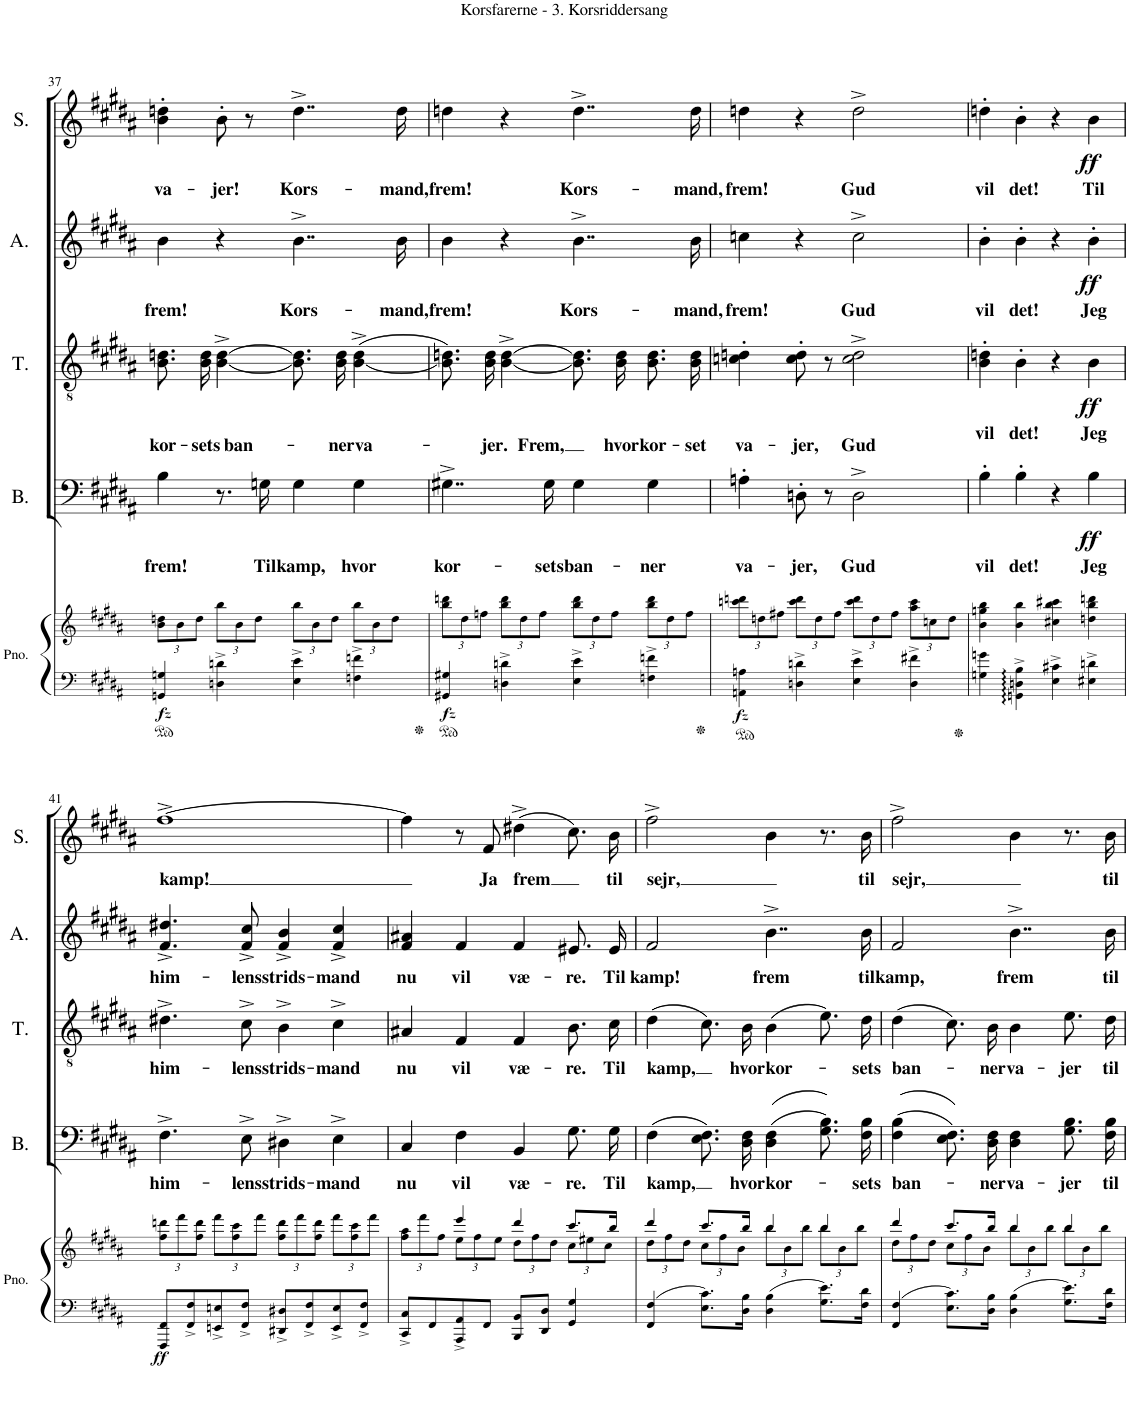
**kern	**kern	**dynam	**kern	**text	**dynam	**kern	**text	**dynam	**kern	**text	**dynam	**kern	**text	**dynam
*part5	*part5	*part5	*part4	*part4	*part4	*part3	*part3	*part3	*part2	*part2	*part2	*part1	*part1	*part1
*staff6	*staff5	*staff5/6	*staff4	*staff4	*staff4	*staff3	*staff3	*staff3	*staff2	*staff2	*staff2	*staff1	*staff1	*staff1
*I"Piano	*	*	*I"Bass	*	*	*I"Tenor	*	*	*I"Alto	*	*	*I"Soprano	*	*
*I'Pno.	*	*	*I'B.	*	*	*I'T.	*	*	*I'A.	*	*	*I'S.	*	*
!!LO:PB:g=z
*clefF4	*clefG2	*	*clefF4	*	*	*clefGv2	*	*	*clefG2	*	*	*clefG2	*	*
*	*	*	*Trd1c2	*	*	*	*	*	*	*	*	*	*	*
*k[f#c#g#d#a#]	*k[f#c#g#d#a#]	*	*k[f#c#g#d#a#]	*	*	*k[f#c#g#d#a#]	*	*	*k[f#c#g#d#a#]	*	*	*k[f#c#g#d#a#]	*	*
*M4/4	*M4/4	*	*M4/4	*	*	*M4/4	*	*	*M4/4	*	*	*M4/4	*	*
*met(c)	*met(c)	*	*met(c)	*	*	*met(c)	*	*	*met(c)	*	*	*met(c)	*	*
*	*Xbrackettup	*	*	*	*	*	*	*	*	*	*	*	*	*
=37	=37	=37	=37	=37	=37	=37	=37	=37	=37	=37	=37	=37	=37	=37
!	!	!LO:DY:b=2	!	!LO:LY:b	!	!	!LO:LY:b	!	!	!LO:LY:b	!	!	!LO:LY:b	!
4GGn/ 4Gn/	12b\ 12ddn\L	fz	4B\	frem!	.	8.B\ 8.dn\L	kor-	.	4b\	frem!	.	4b\' 4ddn\'	va-	.
.	12b\	.	.	.	.	.	.	.	.	.	.	.	.	.
.	12dd\J	.	.	.	.	.	.	.	.	.	.	.	.	.
!	!	!	!	!	!	!	!LO:LY:b	!	!	!	!	!	!	!
.	.	.	.	.	.	16B\ 16d\Jk	-sets	.	.	.	.	.	.	.
!	!	!	!	!	!	!	!LO:LY:b	!	!	!	!	!	!LO:LY:b	!
4Dn\^ 4dn\^	12bb\L	.	8.r	.	.	[4B\^ [4d\^	ban-	.	4r	.	.	8b'\	-jer!	.
.	12b\	.	.	.	.	.	.	.	.	.	.	.	.	.
.	.	.	.	.	.	.	.	.	.	.	.	8r	.	.
.	12dd\J	.	.	.	.	.	.	.	.	.	.	.	.	.
!	!	!	!	!LO:LY:b	!	!	!	!	!	!	!	!	!	!
.	.	.	16Gn\	Til	.	.	.	.	.	.	.	.	.	.
!	!	!	!	!LO:LY:b	!	!	!	!	!	!LO:LY:b	!	!	!LO:LY:b	!
4E\^ 4e\^	12bb\L	.	4G\	kamp,	.	8.B]\ 8.d]\L	.	.	4..b^\	Kors-	.	4..dd^\	Kors-	.
.	12b\	.	.	.	.	.	.	.	.	.	.	.	.	.
.	12dd\J	.	.	.	.	.	.	.	.	.	.	.	.	.
!	!	!	!	!	!	!	!LO:LY:b	!	!	!	!	!	!	!
.	.	.	.	.	.	16B\ 16d\Jk	-ner	.	.	.	.	.	.	.
!	!	!	!	!LO:LY:b	!	!	!LO:LY:b	!	!	!	!	!	!	!
4Fn\^ 4fn\^	12bb\L	.	4G\	hvor	.	([4B\^ 4d\^	va-	.	.	.	.	.	.	.
.	12b\	.	.	.	.	.	.	.	.	.	.	.	.	.
.	12dd\J	.	.	.	.	.	.	.	.	.	.	.	.	.
!	!	!	!	!	!	!	!	!	!	!LO:LY:b	!	!	!LO:LY:b	!
.	.	.	.	.	.	.	.	.	16b\	-mand,	.	16dd\	-mand,	.
=38	=38	=38	=38	=38	=38	=38	=38	=38	=38	=38	=38	=38	=38	=38
!	!	!LO:DY:b=2	!	!LO:LY:b	!	!	!	!	!	!LO:LY:b	!	!	!LO:LY:b	!
4GG#X/ 4G#X/	12bb\ 12dddn\L	fz	4..G#X^\	kor-	.	8.B]\ 8.dn\L)	.	.	4b\	frem!	.	4ddn\	frem!	.
.	12dd#\	.	.	.	.	.	.	.	.	.	.	.	.	.
.	12ffn\J	.	.	.	.	.	.	.	.	.	.	.	.	.
!	!	!	!	!	!	!	!LO:LY:b	!	!	!	!	!	!	!
.	.	.	.	.	.	16B\ 16d\Jk	-jer.	.	.	.	.	.	.	.
!	!	!	!	!	!	!	!LO:LY:b	!	!	!	!	!	!	!
4Dn\^ 4dn\^	12bb\ 12ddd\L	.	.	.	.	[4B\^ [4d\^	Frem,	.	4r	.	.	4r	.	.
.	12dd#\	.	.	.	.	.	.	.	.	.	.	.	.	.
.	12ff\J	.	.	.	.	.	.	.	.	.	.	.	.	.
!	!	!	!	!LO:LY:b	!	!	!	!	!	!	!	!	!	!
.	.	.	16G#\	-sets	.	.	.	.	.	.	.	.	.	.
!	!	!	!	!LO:LY:b	!	!	!	!	!	!LO:LY:b	!	!	!LO:LY:b	!
4E\^ 4e\^	12bb\ 12ddd\L	.	4G#\	ban-	.	8.B]\ 8.d]\L	.	.	4..b^\	Kors-	.	4..dd^\	Kors-	.
.	12dd#\	.	.	.	.	.	.	.	.	.	.	.	.	.
.	12ff\J	.	.	.	.	.	.	.	.	.	.	.	.	.
!	!	!	!	!	!	!	!LO:LY:b	!	!	!	!	!	!	!
.	.	.	.	.	.	16B\ 16d\Jk	hvor	.	.	.	.	.	.	.
!	!	!	!	!LO:LY:b	!	!	!LO:LY:b	!	!	!	!	!	!	!
4Fn\^ 4fn\^	12bb\ 12ddd\L	.	4G#\	-ner	.	8.B\ 8.d\L	kor-	.	.	.	.	.	.	.
.	12dd#\	.	.	.	.	.	.	.	.	.	.	.	.	.
.	12ff\J	.	.	.	.	.	.	.	.	.	.	.	.	.
!	!	!	!	!	!	!	!LO:LY:b	!	!	!LO:LY:b	!	!	!LO:LY:b	!
.	.	.	.	.	.	16B\ 16d\Jk	-set	.	16b\	-mand,	.	16dd\	-mand,	.
=39	=39	=39	=39	=39	=39	=39	=39	=39	=39	=39	=39	=39	=39	=39
!	!	!LO:DY:b=2	!	!LO:LY:b	!	!	!LO:LY:b	!	!	!LO:LY:b	!	!	!LO:LY:b	!
4AAn\ 4An\	12cccn\ 12dddn\L	fz	4An'\	va-	.	4cn\' 4dn\'	va-	.	4ccn\	frem!	.	4ddn\	frem!	.
.	12ddn\	.	.	.	.	.	.	.	.	.	.	.	.	.
.	12ff#X\J	.	.	.	.	.	.	.	.	.	.	.	.	.
!	!	!	!	!LO:LY:b	!	!	!LO:LY:b	!	!	!	!	!	!	!
4Dn\^ 4dn\^	12ccc\ 12ddd\L	.	8Dn'\	-jer,	.	8c\' 8d\'	-jer,	.	4r	.	.	4r	.	.
.	12dd\	.	.	.	.	.	.	.	.	.	.	.	.	.
.	.	.	8r	.	.	8r	.	.	.	.	.	.	.	.
.	12ff#\J	.	.	.	.	.	.	.	.	.	.	.	.	.
!	!	!	!	!LO:LY:b	!	!	!LO:LY:b	!	!	!LO:LY:b	!	!	!LO:LY:b	!
4E\^ 4e\^	12ccc\ 12ddd\L	.	2D^\	Gud	.	2c\^ 2d\^	Gud	.	2cc^\	Gud	.	2dd^\	Gud	.
.	12dd\	.	.	.	.	.	.	.	.	.	.	.	.	.
.	12ff#\J	.	.	.	.	.	.	.	.	.	.	.	.	.
4D\^ 4f#X\^	12aa#\ 12ccc\L	.	.	.	.	.	.	.	.	.	.	.	.	.
.	12ccn\	.	.	.	.	.	.	.	.	.	.	.	.	.
.	12dd\J	.	.	.	.	.	.	.	.	.	.	.	.	.
=40	=40	=40	=40	=40	=40	=40	=40	=40	=40	=40	=40	=40	=40	=40
!	!	!	!	!LO:LY:b	!	!	!LO:LY:b	!	!	!LO:LY:b	!	!	!LO:LY:b	!
4Gn\ 4gn\	4b\ 4ggn\ 4bb\	.	4B'\	vil	.	4B\' 4dn\'	vil	.	4b'\	vil	.	4ddn'\	vil	.
!	!	!	!	!LO:LY:b	!	!	!LO:LY:b	!	!	!LO:LY:b	!	!	!LO:LY:b	!
4GGn\^ 4Dn\^ 4B\^	4b\ 4bb\	.	4B'\	det!	.	4B'\	det!	.	4b'\	det!	.	4b'\	det!	.
4E\^ 4c#X\^	4cc#X\ 4bb\ 4ccc#X\	.	4r	.	.	4r	.	.	4r	.	.	4r	.	.
!	!	!	!	!LO:LY:b	!LO:DY:b	!	!LO:LY:b	!LO:DY:b	!	!LO:LY:b	!LO:DY:b	!	!LO:LY:b	!LO:DY:b
4E#X\^ 4dn\^	4ddn\ 4bb\ 4dddn\	.	4B\	Jeg	ff	4B\	Jeg	ff	4b'\	Jeg	ff	4b\	Til	ff
!!LO:LB:g=z
=41	=41	=41	=41	=41	=41	=41	=41	=41	=41	=41	=41	=41	=41	=41
!	!	!LO:DY:b=2	!	!LO:LY:b	!	!	!LO:LY:b	!	!	!LO:LY:b	!	!	!LO:LY:b	!
8FFF#/ 8FF#/L	12ff#\ 12dddn\L	ff	4.F#^\	him-	.	4.d#X^\	him-	.	4.f#/^ 4.dd#X/^	him-	.	[1ff#^	kamp!	.
.	12fff#\	.	.	.	.	.	.	.	.	.	.	.	.	.
8FF#/^ 8F#/^	.	.	.	.	.	.	.	.	.	.	.	.	.	.
.	12ff#\ 12ddd\J	.	.	.	.	.	.	.	.	.	.	.	.	.
8EEn/^ 8En/^	12fff#\L	.	.	.	.	.	.	.	.	.	.	.	.	.
.	12ff#\ 12ccc#\	.	.	.	.	.	.	.	.	.	.	.	.	.
!	!	!	!	!LO:LY:b	!	!	!LO:LY:b	!	!	!LO:LY:b	!	!	!	!
8FF#/^ 8F#/^J	.	.	8E^\	-lens	.	8c#^\	-lens	.	8f#/^ 8cc#/^	-lens	.	.	.	.
.	12fff#\J	.	.	.	.	.	.	.	.	.	.	.	.	.
!	!	!	!	!LO:LY:b	!	!	!LO:LY:b	!	!	!LO:LY:b	!	!	!	!
8DD#X/^ 8D#X/^L	12ff#\ 12ddd\L	.	4D#X^\	strids-	.	4B^\	strids-	.	4f#/^ 4b/^	strids-	.	.	.	.
.	12fff#\	.	.	.	.	.	.	.	.	.	.	.	.	.
8FF#/^ 8F#/^	.	.	.	.	.	.	.	.	.	.	.	.	.	.
.	12ff#\ 12ddd\J	.	.	.	.	.	.	.	.	.	.	.	.	.
!	!	!	!	!LO:LY:b	!	!	!LO:LY:b	!	!	!LO:LY:b	!	!	!	!
8EE/^ 8E/^	12fff#\L	.	4E^\	-mand	.	4c#^\	-mand	.	4f#/^ 4cc#/^	-mand	.	.	.	.
.	12ff#\ 12ccc#\	.	.	.	.	.	.	.	.	.	.	.	.	.
8FF#/^ 8F#/^J	.	.	.	.	.	.	.	.	.	.	.	.	.	.
.	12fff#\J	.	.	.	.	.	.	.	.	.	.	.	.	.
=42	=42	=42	=42	=42	=42	=42	=42	=42	=42	=42	=42	=42	=42	=42
*	*^	*	*	*	*	*	*	*	*	*	*	*	*	*
!	!	!	!	!	!LO:LY:b	!	!	!LO:LY:b	!	!	!LO:LY:b	!	!	!	!
8CC#/^ 8C#/^L	4ryy	12ff#\ 12aa#\L	.	4C#/	nu	.	4A#X/	nu	.	4f#/ 4a#X/	nu	.	4ff#\]	.	.
.	.	12fff#\	.	.	.	.	.	.	.	.	.	.	.	.	.
8FF#/	.	.	.	.	.	.	.	.	.	.	.	.	.	.	.
.	.	12ff#\J	.	.	.	.	.	.	.	.	.	.	.	.	.
!	!	!	!	!	!LO:LY:b	!	!	!LO:LY:b	!	!	!LO:LY:b	!	!	!	!
8AAA#/^ 8AA#/^	4eee/	12ee\L	.	4F#\	vil	.	4F#/	vil	.	4f#/	vil	.	8r	.	.
.	.	12ff#\	.	.	.	.	.	.	.	.	.	.	.	.	.
!	!	!	!	!	!	!	!	!	!	!	!	!	!	!LO:LY:b	!
8FF#/J	.	.	.	.	.	.	.	.	.	.	.	.	8f#/	Ja	.
.	.	12ee\J	.	.	.	.	.	.	.	.	.	.	.	.	.
!	!	!	!	!	!LO:LY:b	!	!	!LO:LY:b	!	!	!LO:LY:b	!	!	!LO:LY:b	!
8BBB/ 8BB/L	4ddd#/	12dd#\L	.	4BB/	væ-	.	4F#/	væ-	.	4f#/	væ-	.	(4dd#X^\	frem	.
.	.	12ff#\	.	.	.	.	.	.	.	.	.	.	.	.	.
8DD#/ 8D#/J	.	.	.	.	.	.	.	.	.	.	.	.	.	.	.
.	.	12dd#\J	.	.	.	.	.	.	.	.	.	.	.	.	.
!	!	!	!	!	!LO:LY:b	!	!	!LO:LY:b	!	!	!LO:LY:b	!	!	!	!
4GG#/ 4G#/	8.ccc#/L	12cc#\L	.	8.G#\L	-re.	.	8.B\L	-re.	.	8.e#X/L	-re.	.	8.cc#\L)	.	.
.	.	12ee#X\	.	.	.	.	.	.	.	.	.	.	.	.	.
.	.	12cc#\J	.	.	.	.	.	.	.	.	.	.	.	.	.
!	!	!	!	!	!LO:LY:b	!	!	!LO:LY:b	!	!	!LO:LY:b	!	!	!LO:LY:b	!
.	16bb/Jk	.	.	16G#\Jk	Til	.	16c#\Jk	Til	.	16e#/Jk	Til	.	16b\Jk	til	.
=43	=43	=43	=43	=43	=43	=43	=43	=43	=43	=43	=43	=43	=43	=43	=43
!	!	!	!	!	!LO:LY:b	!	!	!LO:LY:b	!	!	!LO:LY:b	!	!	!LO:LY:b	!
4FF#/ 4F#/	4ddd#/	12dd#\L	.	(4F#\	kamp,	.	(4d#\	kamp,	.	2f#/	kamp!	.	2ff#^\	sejr,	.
.	.	12ff#\	.	.	.	.	.	.	.	.	.	.	.	.	.
.	.	12dd#\J	.	.	.	.	.	.	.	.	.	.	.	.	.
8.E\ 8.c#\L	8.ccc#/L	12cc#\L	.	8.E\ 8.F#\L)	.	.	8.c#\L)	.	.	.	.	.	.	.	.
.	.	12ff#\	.	.	.	.	.	.	.	.	.	.	.	.	.
.	.	12b\J	.	.	.	.	.	.	.	.	.	.	.	.	.
!	!	!	!	!	!LO:LY:b	!	!	!LO:LY:b	!	!	!	!	!	!	!
16D#\ 16B\Jk	16bb/Jk	.	.	16D#\ 16F#\Jk	hvor	.	16B\Jk	hvor	.	.	.	.	.	.	.
!	!	!	!	!	!LO:LY:b	!	!	!LO:LY:b	!	!	!LO:LY:b	!	!	!	!
4D#\ 4B\	4bb/	12bb\L	.	((4D#\ 4F#\	kor-	.	(4B\	kor-	.	4..b^\	frem	.	4b\	.	.
.	.	12b\	.	.	.	.	.	.	.	.	.	.	.	.	.
.	.	12bb\J	.	.	.	.	.	.	.	.	.	.	.	.	.
8.G#\ 8.e\L	4bb/	12bb\L	.	8.G#\ 8.B\L))	.	.	8.e\L)	.	.	.	.	.	8.r	.	.
.	.	12b\	.	.	.	.	.	.	.	.	.	.	.	.	.
.	.	12bb\J	.	.	.	.	.	.	.	.	.	.	.	.	.
!	!	!	!	!	!LO:LY:b	!	!	!LO:LY:b	!	!	!LO:LY:b	!	!	!LO:LY:b	!
16F#\ 16d#\Jk	.	.	.	16F#\ 16B\Jk	-sets	.	16d#\Jk	-sets	.	16b\	til	.	16b\	til	.
=44	=44	=44	=44	=44	=44	=44	=44	=44	=44	=44	=44	=44	=44	=44	=44
!	!	!	!	!	!LO:LY:b	!	!	!LO:LY:b	!	!	!LO:LY:b	!	!	!LO:LY:b	!
4FF#/ 4F#/	4ddd#/	12dd#\L	.	((4F#\ 4B\	ban-	.	(4d#\	ban-	.	2f#/	kamp,	.	2ff#^\	sejr,	.
.	.	12ff#\	.	.	.	.	.	.	.	.	.	.	.	.	.
.	.	12dd#\J	.	.	.	.	.	.	.	.	.	.	.	.	.
8.E\ 8.c#\L	8.ccc#/L	12cc#\L	.	8.E\ 8.F#\L))	.	.	8.c#\L)	.	.	.	.	.	.	.	.
.	.	12ff#\	.	.	.	.	.	.	.	.	.	.	.	.	.
.	.	12b\J	.	.	.	.	.	.	.	.	.	.	.	.	.
!	!	!	!	!	!LO:LY:b	!	!	!LO:LY:b	!	!	!	!	!	!	!
16D#\ 16B\Jk	16bb/Jk	.	.	16D#\ 16F#\Jk	-ner	.	16B\Jk	-ner	.	.	.	.	.	.	.
!	!	!	!	!	!LO:LY:b	!	!	!LO:LY:b	!	!	!LO:LY:b	!	!	!	!
4D#\ 4B\	4bb/	12bb\L	.	4D#\ 4F#\	va-	.	4B\	va-	.	4..b^\	frem	.	4b\	.	.
.	.	12b\	.	.	.	.	.	.	.	.	.	.	.	.	.
.	.	12bb\J	.	.	.	.	.	.	.	.	.	.	.	.	.
!	!	!	!	!	!LO:LY:b	!	!	!LO:LY:b	!	!	!	!	!	!	!
8.G#\ 8.e\L	4bb/	12bb\L	.	8.G#\ 8.B\L	-jer	.	8.e\L	-jer	.	.	.	.	8.r	.	.
.	.	12b\	.	.	.	.	.	.	.	.	.	.	.	.	.
.	.	12bb\J	.	.	.	.	.	.	.	.	.	.	.	.	.
!	!	!	!	!	!LO:LY:b	!	!	!LO:LY:b	!	!	!LO:LY:b	!	!	!LO:LY:b	!
16F#\ 16d#\Jk	.	.	.	16F#\ 16B\Jk	til	.	16d#\Jk	til	.	16b\	til	.	16b\	til	.
*	*v	*v	*	*	*	*	*	*	*	*	*	*	*	*	*
=	=	=	=	=	=	=	=	=	=	=	=	=	=	=
*-	*-	*-	*-	*-	*-	*-	*-	*-	*-	*-	*-	*-	*-	*-
